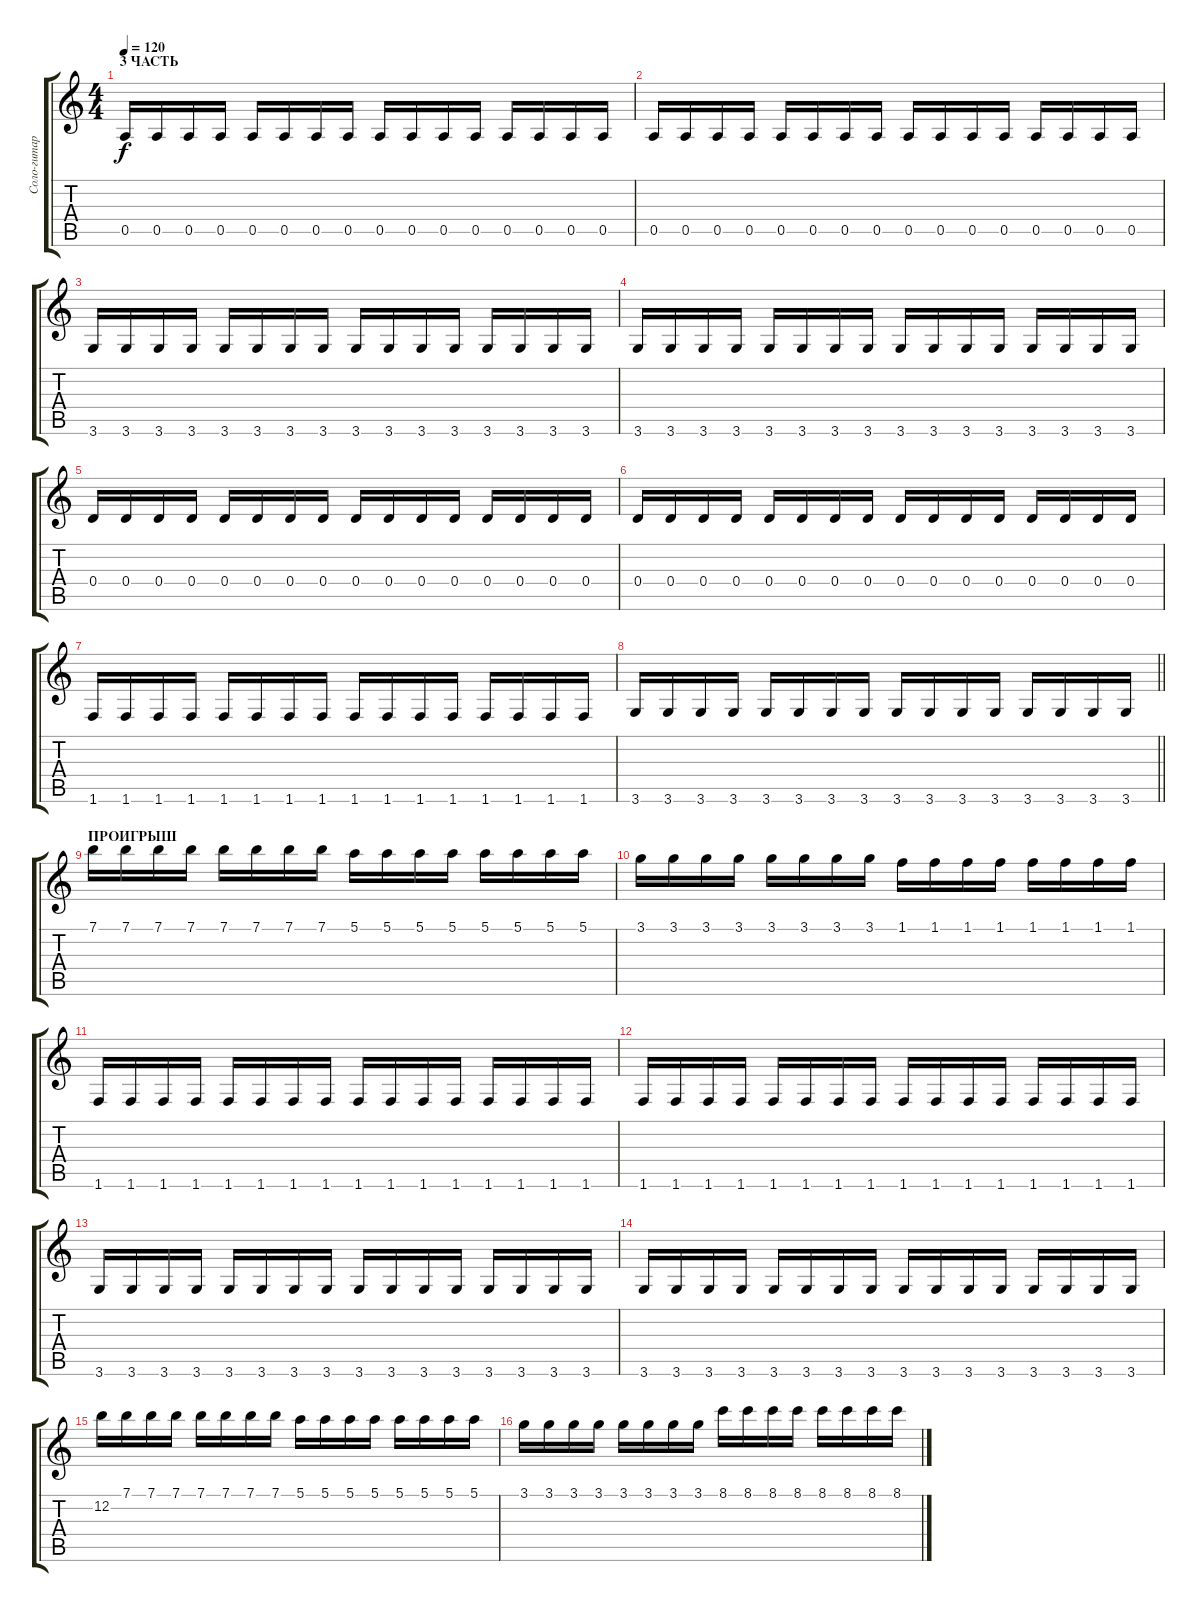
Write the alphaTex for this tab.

\track ("Соло-гитара" "Соло-гитар") {instrument overdrivenguitar}
\staff {score tabs}
\tuning (E4 B3 G3 D3 A2 E2) {hide}
\ts (4 4)
\section ("" "3 ЧАСТЬ")
\tempo 120
\clef g2
\ks c
0.5.16{dy f} 0.5.16 0.5.16 0.5.16 0.5.16 0.5.16 0.5.16 0.5.16 0.5.16 0.5.16 0.5.16 0.5.16 0.5.16 0.5.16 0.5.16 0.5.16 |
0.5.16 0.5.16 0.5.16 0.5.16 0.5.16 0.5.16 0.5.16 0.5.16 0.5.16 0.5.16 0.5.16 0.5.16 0.5.16 0.5.16 0.5.16 0.5.16 |
3.6.16 3.6.16 3.6.16 3.6.16 3.6.16 3.6.16 3.6.16 3.6.16 3.6.16 3.6.16 3.6.16 3.6.16 3.6.16 3.6.16 3.6.16 3.6.16 |
3.6.16 3.6.16 3.6.16 3.6.16 3.6.16 3.6.16 3.6.16 3.6.16 3.6.16 3.6.16 3.6.16 3.6.16 3.6.16 3.6.16 3.6.16 3.6.16 |
0.4.16 0.4.16 0.4.16 0.4.16 0.4.16 0.4.16 0.4.16 0.4.16 0.4.16 0.4.16 0.4.16 0.4.16 0.4.16 0.4.16 0.4.16 0.4.16 |
0.4.16 0.4.16 0.4.16 0.4.16 0.4.16 0.4.16 0.4.16 0.4.16 0.4.16 0.4.16 0.4.16 0.4.16 0.4.16 0.4.16 0.4.16 0.4.16 |
1.6.16 1.6.16 1.6.16 1.6.16 1.6.16 1.6.16 1.6.16 1.6.16 1.6.16 1.6.16 1.6.16 1.6.16 1.6.16 1.6.16 1.6.16 1.6.16 |
\barLineRight lightlight
3.6.16 3.6.16 3.6.16 3.6.16 3.6.16 3.6.16 3.6.16 3.6.16 3.6.16 3.6.16 3.6.16 3.6.16 3.6.16 3.6.16 3.6.16 3.6.16 |
\section ("" "ПРОИГРЫШ")
7.1.16 7.1.16 7.1.16 7.1.16 7.1.16 7.1.16 7.1.16 7.1.16 5.1.16 5.1.16 5.1.16 5.1.16 5.1.16 5.1.16 5.1.16 5.1.16 |
3.1.16 3.1.16 3.1.16 3.1.16 3.1.16 3.1.16 3.1.16 3.1.16 1.1.16 1.1.16 1.1.16 1.1.16 1.1.16 1.1.16 1.1.16 1.1.16 |
1.6.16 1.6.16 1.6.16 1.6.16 1.6.16 1.6.16 1.6.16 1.6.16 1.6.16 1.6.16 1.6.16 1.6.16 1.6.16 1.6.16 1.6.16 1.6.16 |
1.6.16 1.6.16 1.6.16 1.6.16 1.6.16 1.6.16 1.6.16 1.6.16 1.6.16 1.6.16 1.6.16 1.6.16 1.6.16 1.6.16 1.6.16 1.6.16 |
3.6.16 3.6.16 3.6.16 3.6.16 3.6.16 3.6.16 3.6.16 3.6.16 3.6.16 3.6.16 3.6.16 3.6.16 3.6.16 3.6.16 3.6.16 3.6.16 |
3.6.16 3.6.16 3.6.16 3.6.16 3.6.16 3.6.16 3.6.16 3.6.16 3.6.16 3.6.16 3.6.16 3.6.16 3.6.16 3.6.16 3.6.16 3.6.16 |
12.2.16 7.1.16 7.1.16 7.1.16 7.1.16 7.1.16 7.1.16 7.1.16 5.1.16 5.1.16 5.1.16 5.1.16 5.1.16 5.1.16 5.1.16 5.1.16 |
3.1.16 3.1.16 3.1.16 3.1.16 3.1.16 3.1.16 3.1.16 3.1.16 8.1.16 8.1.16 8.1.16 8.1.16 8.1.16 8.1.16 8.1.16 8.1.16
